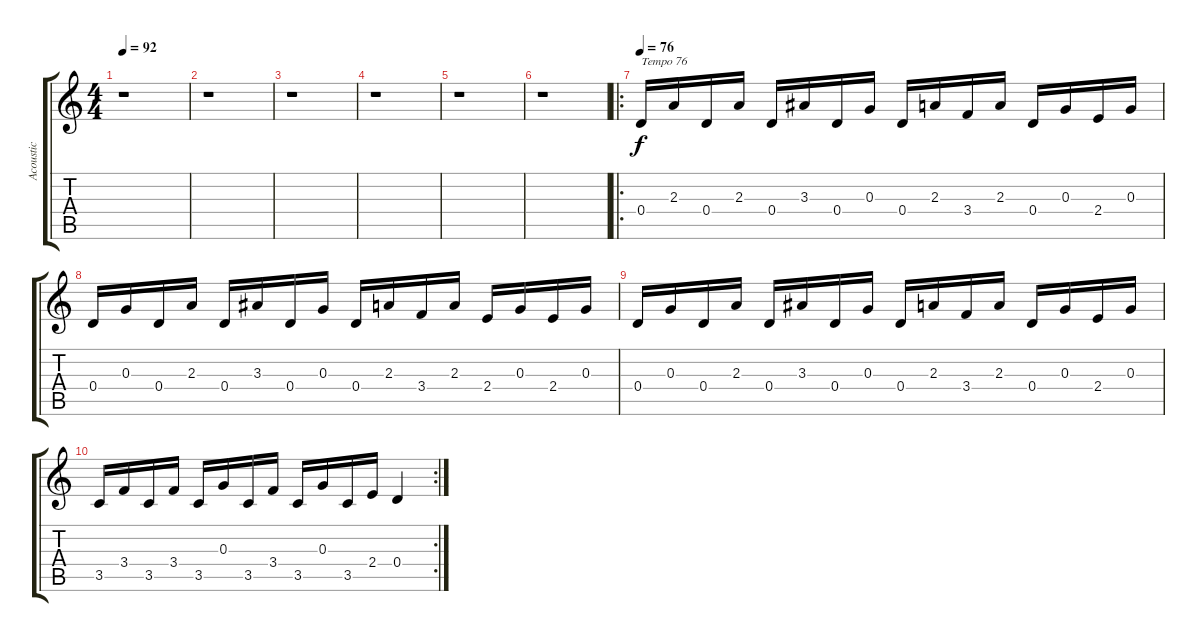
\track ("Acoustic" "Acoustic") {instrument acousticguitarnylon}
\staff {score tabs}
\tuning (E4 B3 G3 D3 A2 E2) {hide}
\ts (4 4)
\tempo 92
\clef g2
\ks c
r.1{dy f} |
r.1 |
r.1 |
r.1 |
r.1 |
r.1 |
\ro
\tempo 76
0.4.16{txt "Tempo 76"} 2.3.16 0.4.16 2.3.16 0.4.16 3.3.16 0.4.16 0.3.16 0.4.16 2.3.16 3.4.16 2.3.16 0.4.16 0.3.16 2.4.16 0.3.16 |
0.4.16 0.3.16 0.4.16 2.3.16 0.4.16 3.3.16 0.4.16 0.3.16 0.4.16 2.3.16 3.4.16 2.3.16 2.4.16 0.3.16 2.4.16 0.3.16 |
0.4.16 0.3.16 0.4.16 2.3.16 0.4.16 3.3.16 0.4.16 0.3.16 0.4.16 2.3.16 3.4.16 2.3.16 0.4.16 0.3.16 2.4.16 0.3.16 |
\rc 2
3.5.16 3.4.16 3.5.16 3.4.16 3.5.16 0.3.16 3.5.16 3.4.16 3.5.16 0.3.16 3.5.16 2.4.16 0.4.4
